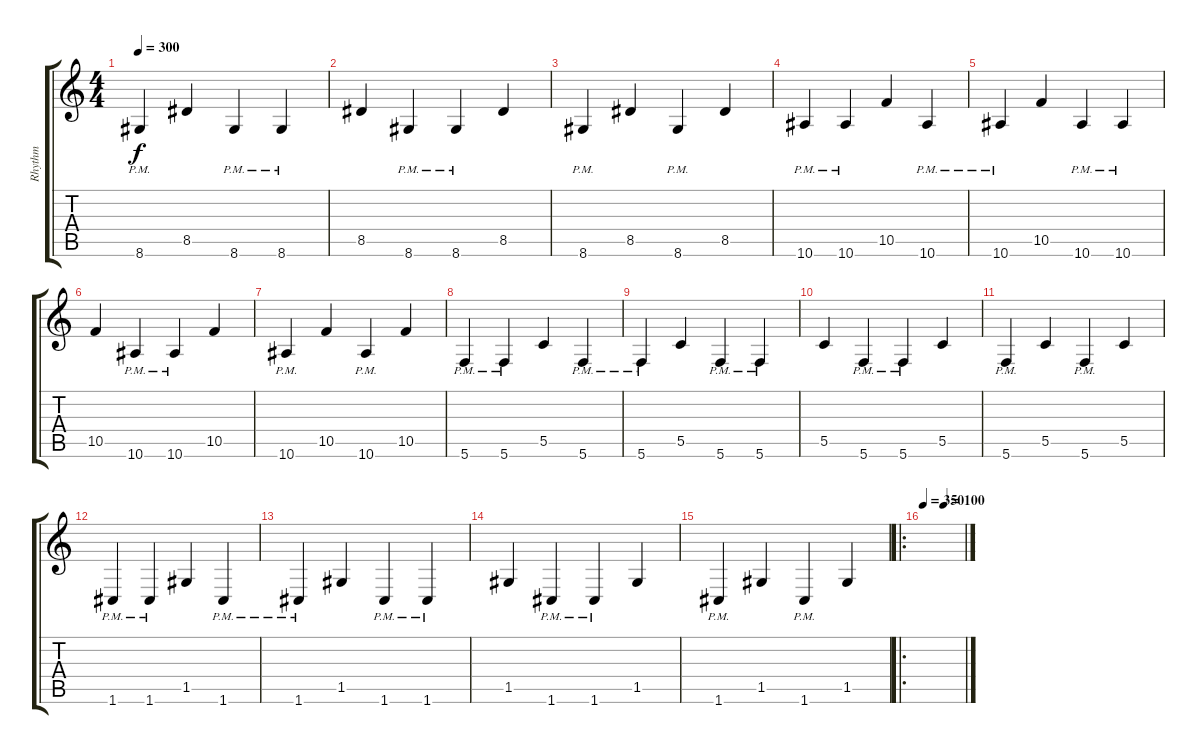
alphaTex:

\track ("Rhythm" "Rhythm") {instrument distortionguitar}
\staff {score tabs}
\tuning (D4 A3 F3 C3 G2 C2) {hide}
\ts (4 4)
\tempo 300
\clef g2
\ks c
8.6{pm}.4{dy f} 8.5.4 8.6{pm}.4 8.6{pm}.4 |
8.5.4 8.6{pm}.4 8.6{pm}.4 8.5.4 |
8.6{pm}.4 8.5.4 8.6{pm}.4 8.5.4 |
10.6{pm}.4 10.6{pm}.4 10.5.4 10.6{pm}.4 |
10.6{pm}.4 10.5.4 10.6{pm}.4 10.6{pm}.4 |
10.5.4 10.6{pm}.4 10.6{pm}.4 10.5.4 |
10.6{pm}.4 10.5.4 10.6{pm}.4 10.5.4 |
5.6{pm}.4 5.6{pm}.4 5.5.4 5.6{pm}.4 |
5.6{pm}.4 5.5.4 5.6{pm}.4 5.6{pm}.4 |
5.5.4 5.6{pm}.4 5.6{pm}.4 5.5.4 |
5.6{pm}.4 5.5.4 5.6{pm}.4 5.5.4 |
1.6{pm}.4 1.6{pm}.4 1.5.4 1.6{pm}.4 |
1.6{pm}.4 1.5.4 1.6{pm}.4 1.6{pm}.4 |
1.5.4 1.6{pm}.4 1.6{pm}.4 1.5.4 |
1.6{pm}.4 1.5.4 1.6{pm}.4 1.5.4 |
\ro
\tempo 350
\tempo (100 0.5)
